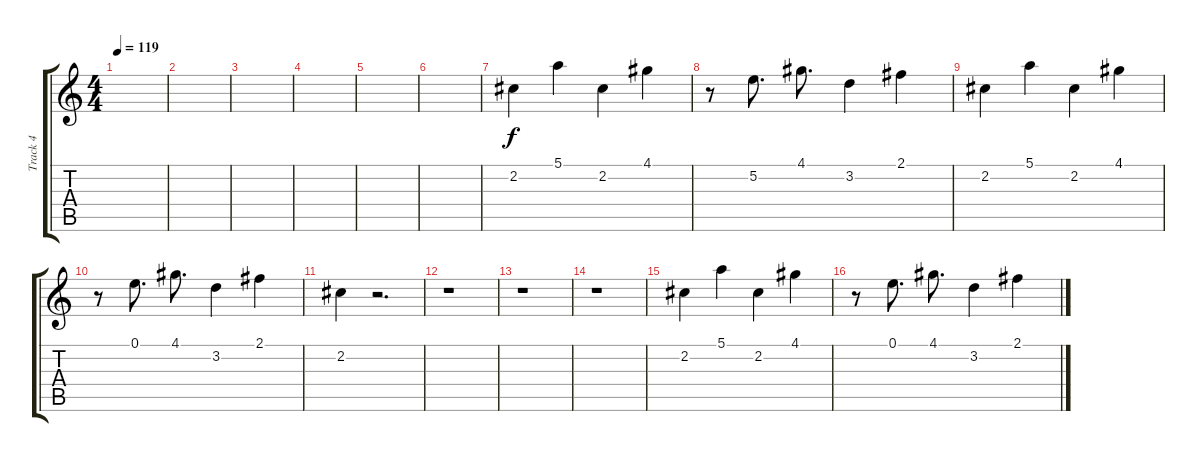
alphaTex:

\track ("Track 4" "Track 4") {instrument overdrivenguitar}
\staff {score tabs}
\tuning (E4 B3 G3 D3 A2 D2) {hide}
\ts (4 4)
\tempo 119
\clef g2
\ks c
|
|
|
|
|
|
2.2.4 5.1.4 2.2.4 4.1.4 |
r.8 5.2.8{d} 4.1.8{d} 3.2.4 2.1.4 |
2.2.4 5.1.4 2.2.4 4.1.4 |
r.8 0.1.8{d} 4.1.8{d} 3.2.4 2.1.4 |
2.2.4 r.2{d} |
r.1 |
r.1 |
r.1 |
2.2.4 5.1.4 2.2.4 4.1.4 |
r.8 0.1.8{d} 4.1.8{d} 3.2.4 2.1.4
